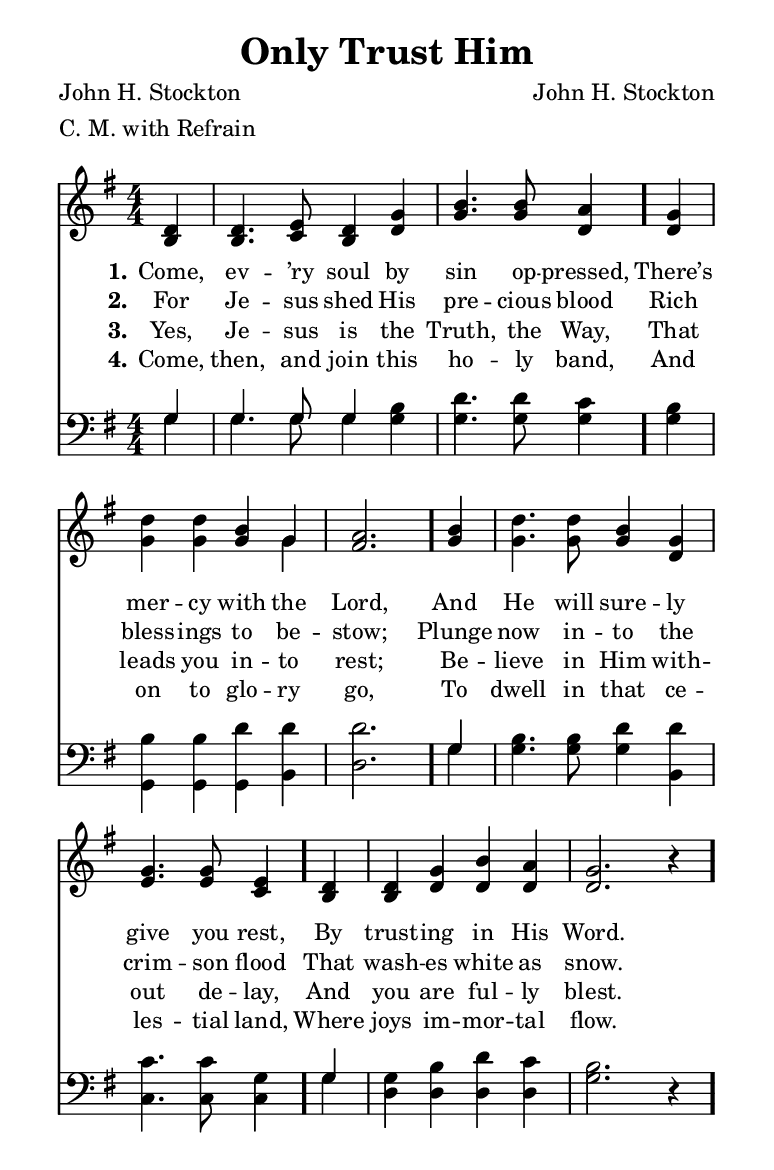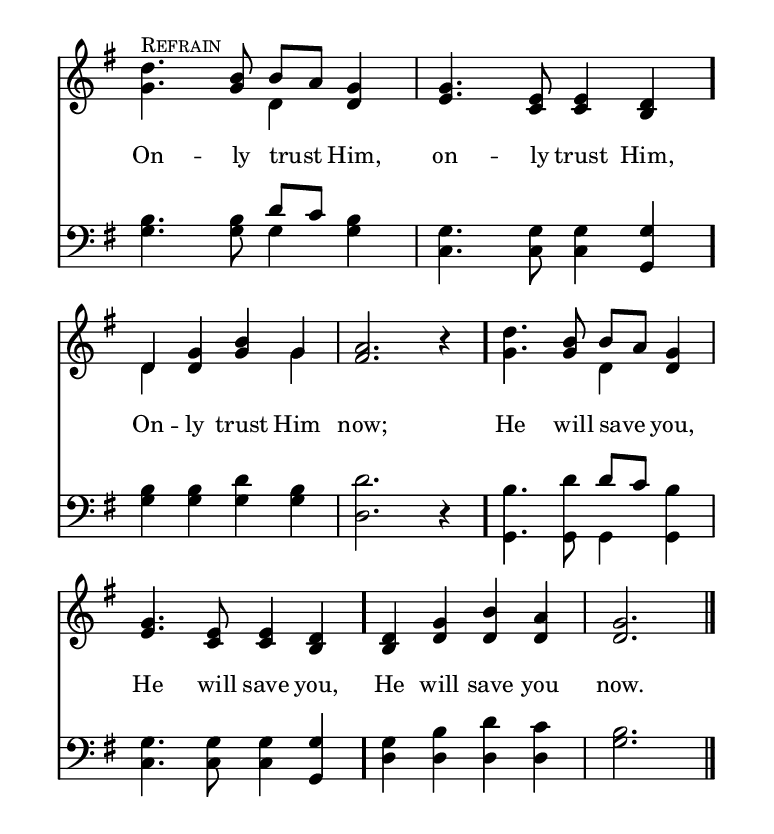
\include "common/global.ily"
\paper {
  \include "common/paper.ily"
}

\header{
  %gospel
  hymnnumber = "29"
  title = "Only Trust Him"
  tunename = ""
  meter = "C. M. with Refrain"
  poet = "John H. Stockton" % see https://hymnary.org/text/come_every_soul_by_sin_oppressed_theres
  composer = "John H. Stockton" % see https://hymnary.org/text/come_every_soul_by_sin_oppressed_theres
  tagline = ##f
}

% for fermata in MIDI
ta = { \tempo 4=90 }
tb = { \tempo 4=45 }

patternAA = { c4 | c4. c8 c4 c4 | c4. c8 c4 }

patternBA = { c4 | c4 c4 c4 c4 | c2. }
patternBB = { c4 | c4 c4 c4 c4 | c2. c4 }

patternCA = { c4. c8 c8[ c8] c4 | c4. c8 c4 c4 }
patternCB = { c4. c8 c4      c4 | c4. c8 c4 c4 }

patternDA = { c4 c4 c4 c4 | c2. c4 }

global = {
  \include "common/overrides.ily"
  \override Staff.TimeSignature.style = #'numbered
  \time 4/4
  \override Score.MetronomeMark.transparent = ##t % hide all fermata changes too
  \ta
  \key g \major
  \partial 4
  \autoBeamOff
}

notesSoprano = {
\global
\relative c' {

  \changePitch \patternAA { d | d e d g  | b b a }
  \changePitch \patternBA { g | d' d b g | a     }
  \changePitch \patternAA { b | d d b g  | g g e }
  \changePitch \patternBB { d | d g b a  | g r   }

  << s^\markup { \small \caps "Refrain" }
  \changePitch \patternCA { d' b b a g | g e e d } >>
  \changePitch \patternDA { d g b g    | a r     }
  \changePitch \patternCA { d b b a g  | g e e d }
  \changePitch \patternDA { d g b a    | g       }

  \bar "|."

}
}

notesAlto = {
\global
\relative e' {

  \changePitch \patternAA { b | b c b d | g g d }
  \changePitch \patternBA { d | g g g g | fis   }
  \changePitch \patternAA { g | g g g d | e e c }
  \changePitch \patternBB { b | b d d d | d r   }

  \changePitch \patternCB { g g d d | e c c b }
  \changePitch \patternDA { d d g g | fis r   }
  \changePitch \patternCB { g g d d | e c c b }
  \changePitch \patternDA { b d d d | d       }

}
}

notesTenor = {
\global
\relative a {

  \changePitch \patternAA { g  | g g g b | d d c }
  \changePitch \patternBA { b  | b b d d | d     }
  \changePitch \patternAA { g, | b b d d | c c g }
  \changePitch \patternBB { g  | g b d c | b r   }

  \changePitch \patternCA { b b d c b | g g g g }
  \changePitch \patternDA { b b d b   | d r     }
  \changePitch \patternCA { b d d c b | g g g g }
  \changePitch \patternDA { g b d c   | b       }

}
}

notesBass = {
\global
\relative f {

  \changePitch \patternAA { g  | g g g g  | g g g }
  \changePitch \patternBA { g  | g, g g b | d     }
  \changePitch \patternAA { g  | g g g b, | c c c }
  \changePitch \patternBB { g' | d d d d  | g r   }

  \changePitch \patternCB { g g g g  | c, c c g }
  \changePitch \patternDA { g' g g g | d r      }
  \changePitch \patternCB { g, g g g | c c c g  }
  \changePitch \patternDA { d' d d d | g        }

}
}

Refrain = \lyricmode {

On -- ly trust Him, on -- ly trust Him, \bar "."
On -- ly trust Him now; \bar "." \eogbreak
He will save you, He will save you, \bar "."
He will save you now. \bar "." \eogbreak

}

wordsA = \lyricmode {
\set stanza = "1."

Come, ev -- ’ry soul by sin op -- pressed, \bar "."
There’s mer -- cy with the Lord, \bar "." \eogbreak
And He will sure -- ly give you rest, \bar "."
By trust -- ing in His Word. \bar "." \eogbreak

}

wordsB = \lyricmode {
\set stanza = "2."

For Je -- sus shed His pre -- cious blood
Rich bless -- ings to be -- stow;
Plunge now in -- to the crim -- son flood
That wash -- es white as snow.

\Refrain

}

wordsC = \lyricmode {
\set stanza = "3."

Yes, Je -- sus is the Truth, the Way,
That leads you in -- to rest;
Be -- lieve in Him with -- out de -- lay,
And you are ful -- ly blest.

}

wordsD = \lyricmode {
\set stanza = "4."

Come, then, and join this ho -- ly band,
And on to glo -- ry go,
To dwell in that ce -- les -- tial land,
Where joys im -- mor -- tal flow.

}

\score {
  \context ChoirStaff <<
    \context Staff = upper <<
      \set Staff.autoBeaming = ##f
      \set ChoirStaff.systemStartDelimiter = #'SystemStartBar
      \set ChoirStaff.printPartCombineTexts = ##f
      \partcombine #'(2 . 11) \notesSoprano \notesAlto
      \context NullVoice = sopranos { \voiceOne << \notesSoprano >> }
      \context Lyrics = one   \lyricsto sopranos \wordsA
      \context Lyrics = two   \lyricsto sopranos \wordsB
      \context Lyrics = three \lyricsto sopranos \wordsC
      \context Lyrics = four  \lyricsto sopranos \wordsD
      %\context Lyrics = five  \lyricsto sopranos \wordsE
    >>
    \context Staff = men <<
      \set Staff.autoBeaming = ##f
      \clef bass
      \set ChoirStaff.printPartCombineTexts = ##f
      \partcombine #'(2 . 11) \notesTenor \notesBass
    >>
  >>
  \layout {
    \include "common/layout.ily"
  }
  #(cond ((ly:get-option 'eog-midi-permitted) #{ \midi{
    \include "common/midi.ily"
  } #}))
}

\version "2.19.49"  % necessary for upgrading to future LilyPond versions.

% vi:set et ts=2 sw=2 ai nocindent syntax=lilypond:
